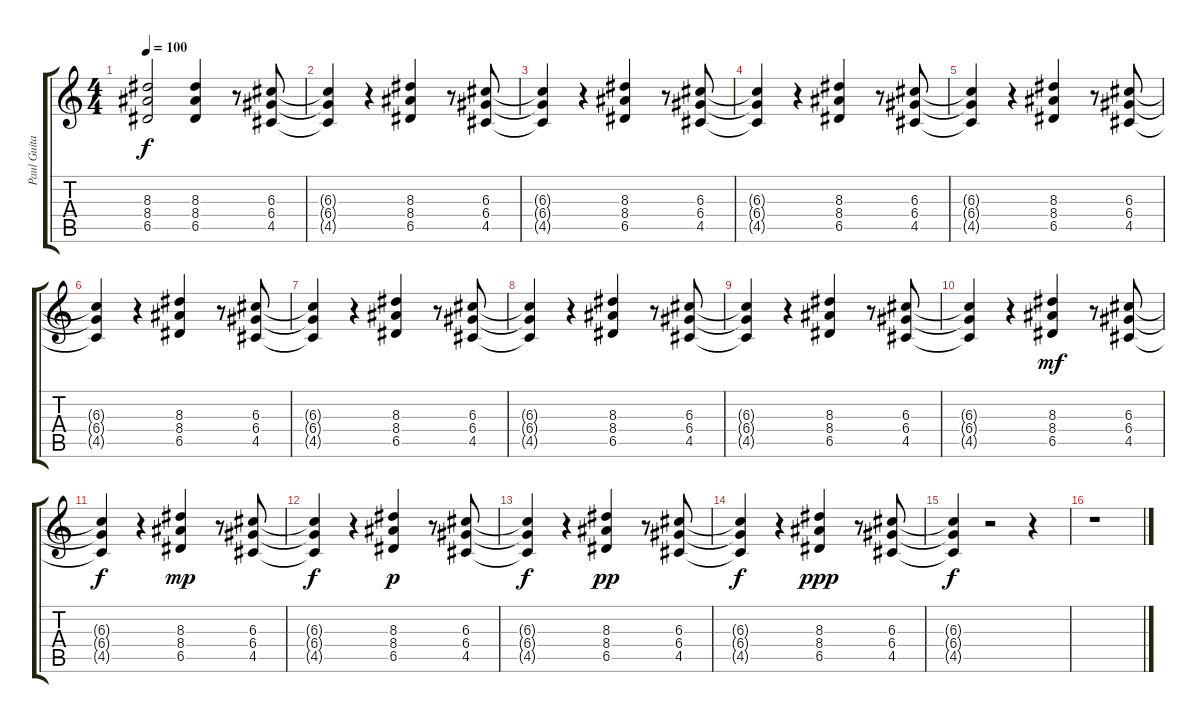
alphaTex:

\track ("Paul Guitar" "Paul Guita") {instrument distortionguitar}
\staff {score tabs}
\tuning (E4 B3 G3 D3 A2 E2) {hide}
\ts (4 4)
\tempo 100
\clef g2
\ks c
(8.3{t} 8.4{t} 6.5{t}).2{dy f} (8.3 8.4 6.5).4 r.8 (6.3 6.4 4.5).8 |
(6.3{t} 6.4{t} 4.5{t}).4 r.4 (8.3 8.4 6.5).4 r.8 (6.3 6.4 4.5).8 |
(6.3{t} 6.4{t} 4.5{t}).4 r.4 (8.3 8.4 6.5).4 r.8 (6.3 6.4 4.5).8 |
(6.3{t} 6.4{t} 4.5{t}).4 r.4 (8.3 8.4 6.5).4 r.8 (6.3 6.4 4.5).8 |
(6.3{t} 6.4{t} 4.5{t}).4 r.4 (8.3 8.4 6.5).4 r.8 (6.3 6.4 4.5).8 |
(6.3{t} 6.4{t} 4.5{t}).4 r.4 (8.3 8.4 6.5).4 r.8 (6.3 6.4 4.5).8 |
(6.3{t} 6.4{t} 4.5{t}).4 r.4 (8.3 8.4 6.5).4 r.8 (6.3 6.4 4.5).8 |
(6.3{t} 6.4{t} 4.5{t}).4 r.4 (8.3 8.4 6.5).4 r.8 (6.3 6.4 4.5).8 |
(6.3{t} 6.4{t} 4.5{t}).4 r.4 (8.3 8.4 6.5).4 r.8 (6.3 6.4 4.5).8 |
(6.3{t} 6.4{t} 4.5{t}).4 r.4 (8.3 8.4 6.5).4{dy mf} r.8 (6.3 6.4 4.5).8 |
(6.3{t} 6.4{t} 4.5{t}).4{dy f} r.4 (8.3 8.4 6.5).4{dy mp} r.8 (6.3 6.4 4.5).8 |
(6.3{t} 6.4{t} 4.5{t}).4{dy f} r.4 (8.3 8.4 6.5).4{dy p} r.8 (6.3 6.4 4.5).8 |
(6.3{t} 6.4{t} 4.5{t}).4{dy f} r.4 (8.3 8.4 6.5).4{dy pp} r.8 (6.3 6.4 4.5).8 |
(6.3{t} 6.4{t} 4.5{t}).4{dy f} r.4 (8.3 8.4 6.5).4{dy ppp} r.8 (6.3 6.4 4.5).8 |
(6.3{t} 6.4{t} 4.5{t}).4{dy f} r.2 r.4 |
r.1
